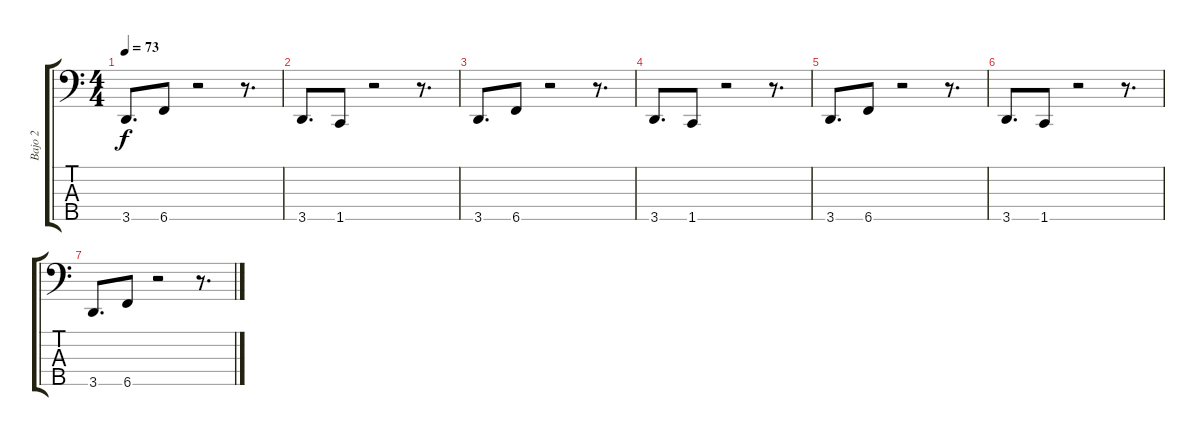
\track ("Bajo 2" "Bajo 2") {instrument slapbass1}
\staff {score tabs}
\tuning (G2 D2 A1 E1 B0) {hide}
\ts (4 4)
\tempo 73
\clef f4
\ks c
3.5.8{d dy f} 6.5.8 r.2 r.8{d} |
3.5.8{d} 1.5.8 r.2 r.8{d} |
3.5.8{d} 6.5.8 r.2 r.8{d} |
3.5.8{d} 1.5.8 r.2 r.8{d} |
3.5.8{d} 6.5.8 r.2 r.8{d} |
3.5.8{d} 1.5.8 r.2 r.8{d} |
3.5.8{d} 6.5.8 r.2 r.8{d}
